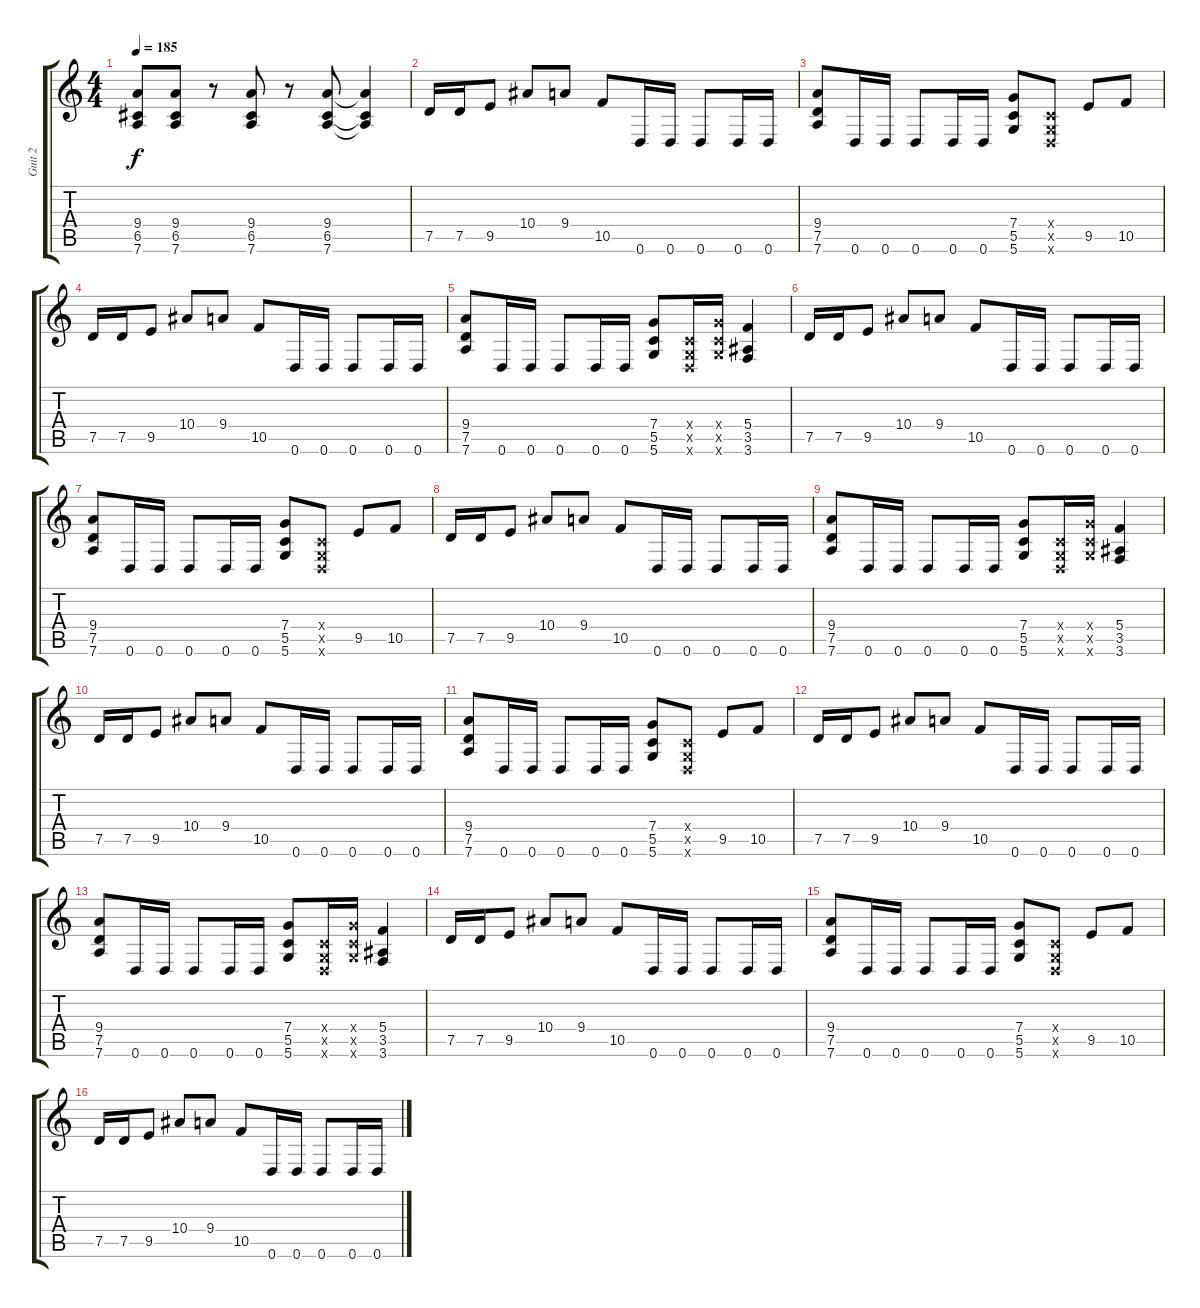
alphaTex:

\track ("Guit 2" "Guit 2") {instrument distortionguitar}
\staff {score tabs}
\tuning (D4 A3 F3 C3 G2 D2) {hide}
\ts (4 4)
\tempo 185
\clef g2
\ks c
(9.4 6.5 7.6).8{dy f} (9.4 6.5 7.6).8 r.8 (9.4 6.5 7.6).8 r.8 (9.4 6.5 7.6).8 (9.4{t} 6.5{t} 7.6{t}).4 |
7.5.16 7.5.16 9.5.8 10.4.8 9.4.8 10.5.8 0.6.16 0.6.16 0.6.8 0.6.16 0.6.16 |
(9.4 7.5 7.6).8 0.6.16 0.6.16 0.6.8 0.6.16 0.6.16 (7.4 5.5 5.6).8 (0.4{x} 0.5{x} 0.6{x}).8 9.5.8 10.5.8 |
7.5.16 7.5.16 9.5.8 10.4.8 9.4.8 10.5.8 0.6.16 0.6.16 0.6.8 0.6.16 0.6.16 |
(9.4 7.5 7.6).8 0.6.16 0.6.16 0.6.8 0.6.16 0.6.16 (7.4 5.5 5.6).8 (0.4{x} 0.5{x} 0.6{x}).16 (7.4{x} 5.5{x} 5.6{x}).16 (5.4 3.5 3.6).4 |
7.5.16 7.5.16 9.5.8 10.4.8 9.4.8 10.5.8 0.6.16 0.6.16 0.6.8 0.6.16 0.6.16 |
(9.4 7.5 7.6).8 0.6.16 0.6.16 0.6.8 0.6.16 0.6.16 (7.4 5.5 5.6).8 (0.4{x} 0.5{x} 0.6{x}).8 9.5.8 10.5.8 |
7.5.16 7.5.16 9.5.8 10.4.8 9.4.8 10.5.8 0.6.16 0.6.16 0.6.8 0.6.16 0.6.16 |
(9.4 7.5 7.6).8 0.6.16 0.6.16 0.6.8 0.6.16 0.6.16 (7.4 5.5 5.6).8 (0.4{x} 0.5{x} 0.6{x}).16 (7.4{x} 5.5{x} 5.6{x}).16 (5.4 3.5 3.6).4 |
7.5.16 7.5.16 9.5.8 10.4.8 9.4.8 10.5.8 0.6.16 0.6.16 0.6.8 0.6.16 0.6.16 |
(9.4 7.5 7.6).8 0.6.16 0.6.16 0.6.8 0.6.16 0.6.16 (7.4 5.5 5.6).8 (0.4{x} 0.5{x} 0.6{x}).8 9.5.8 10.5.8 |
7.5.16 7.5.16 9.5.8 10.4.8 9.4.8 10.5.8 0.6.16 0.6.16 0.6.8 0.6.16 0.6.16 |
(9.4 7.5 7.6).8 0.6.16 0.6.16 0.6.8 0.6.16 0.6.16 (7.4 5.5 5.6).8 (0.4{x} 0.5{x} 0.6{x}).16 (7.4{x} 5.5{x} 5.6{x}).16 (5.4 3.5 3.6).4 |
7.5.16 7.5.16 9.5.8 10.4.8 9.4.8 10.5.8 0.6.16 0.6.16 0.6.8 0.6.16 0.6.16 |
(9.4 7.5 7.6).8 0.6.16 0.6.16 0.6.8 0.6.16 0.6.16 (7.4 5.5 5.6).8 (0.4{x} 0.5{x} 0.6{x}).8 9.5.8 10.5.8 |
7.5.16 7.5.16 9.5.8 10.4.8 9.4.8 10.5.8 0.6.16 0.6.16 0.6.8 0.6.16 0.6.16
